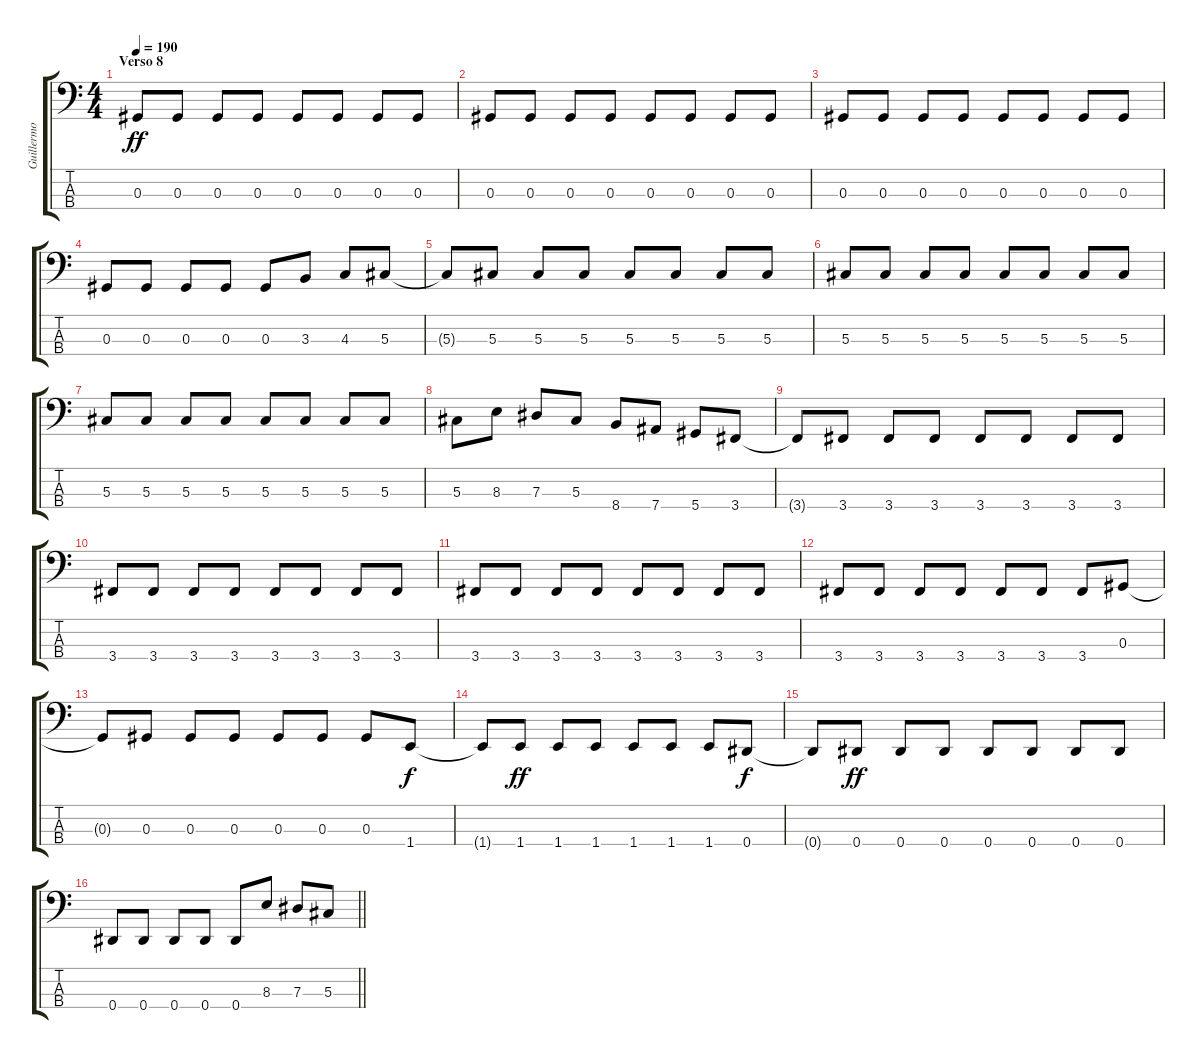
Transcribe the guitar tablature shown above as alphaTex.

\track ("Guillermo Sánchez" "Guillermo ") {instrument electricbasspick}
\staff {score tabs}
\tuning (Gb2 Db2 Ab1 Eb1) {hide}
\ts (4 4)
\section ("" "Verso 8")
\tempo 190
\clef f4
\ks c
0.3{t}.8{dy ff} 0.3.8 0.3.8 0.3.8 0.3.8 0.3.8 0.3.8 0.3.8 |
0.3.8 0.3.8 0.3.8 0.3.8 0.3.8 0.3.8 0.3.8 0.3.8 |
0.3.8 0.3.8 0.3.8 0.3.8 0.3.8 0.3.8 0.3.8 0.3.8 |
0.3.8 0.3.8 0.3.8 0.3.8 0.3.8 3.3.8 4.3.8 5.3.8 |
5.3{t}.8 5.3.8 5.3.8 5.3.8 5.3.8 5.3.8 5.3.8 5.3.8 |
5.3.8 5.3.8 5.3.8 5.3.8 5.3.8 5.3.8 5.3.8 5.3.8 |
5.3.8 5.3.8 5.3.8 5.3.8 5.3.8 5.3.8 5.3.8 5.3.8 |
5.3.8 8.3.8 7.3.8 5.3.8 8.4.8 7.4.8 5.4.8 3.4.8 |
3.4{t}.8 3.4.8 3.4.8 3.4.8 3.4.8 3.4.8 3.4.8 3.4.8 |
3.4.8 3.4.8 3.4.8 3.4.8 3.4.8 3.4.8 3.4.8 3.4.8 |
3.4.8 3.4.8 3.4.8 3.4.8 3.4.8 3.4.8 3.4.8 3.4.8 |
3.4.8 3.4.8 3.4.8 3.4.8 3.4.8 3.4.8 3.4.8 0.3.8 |
0.3{t}.8 0.3.8 0.3.8 0.3.8 0.3.8 0.3.8 0.3.8 1.4.8{dy f} |
1.4{t}.8 1.4.8{dy ff} 1.4.8 1.4.8 1.4.8 1.4.8 1.4.8 0.4.8{dy f} |
0.4{t}.8 0.4.8{dy ff} 0.4.8 0.4.8 0.4.8 0.4.8 0.4.8 0.4.8 |
\barLineRight lightlight
0.4.8 0.4.8 0.4.8 0.4.8 0.4.8 8.3.8 7.3.8 5.3.8
